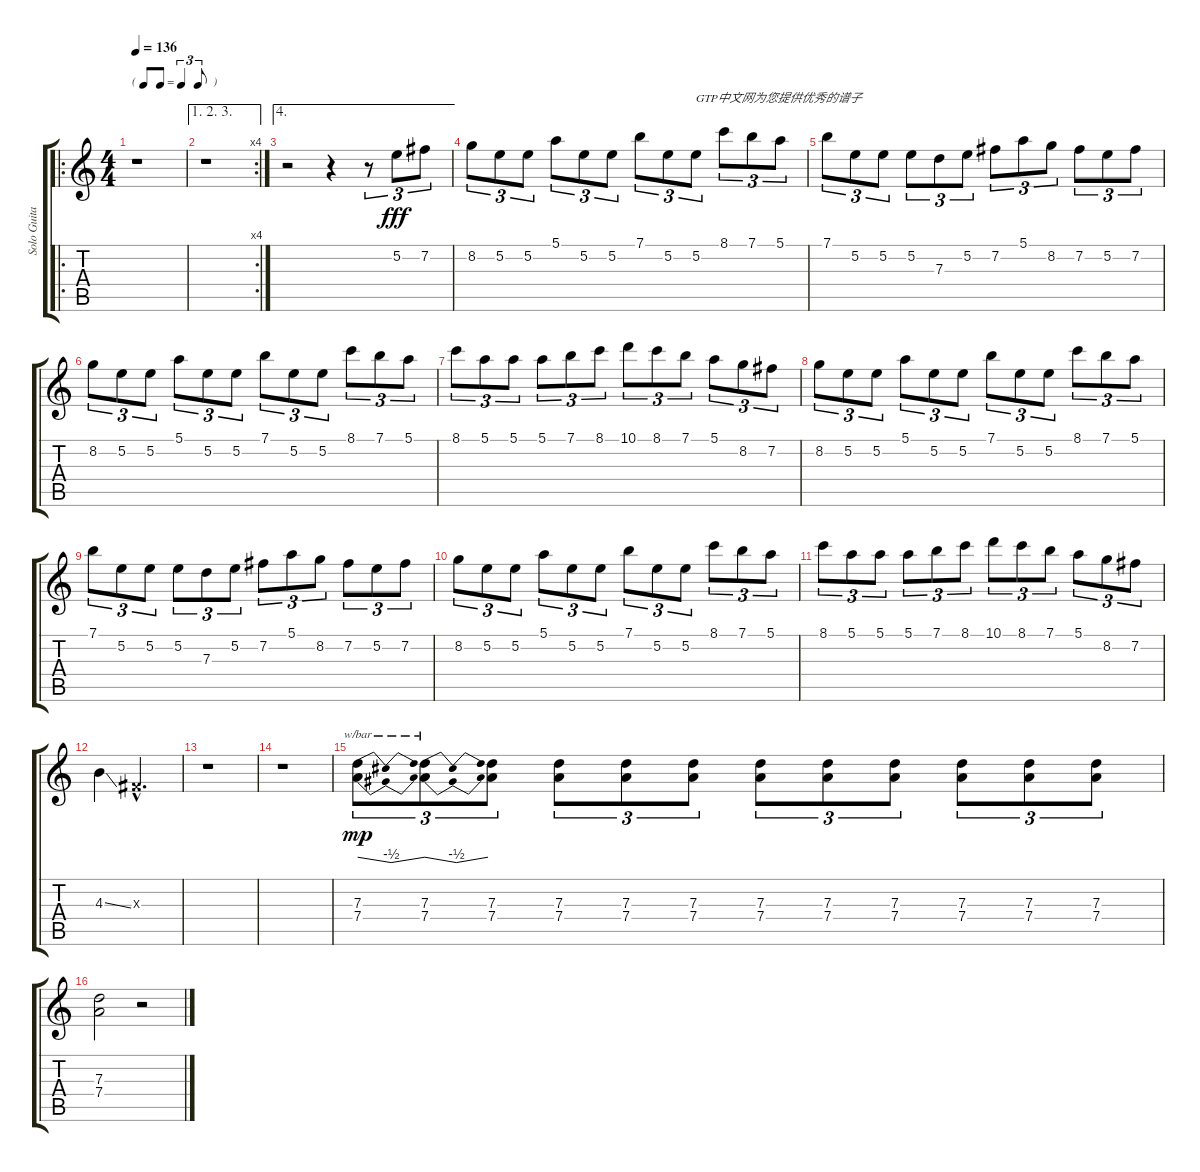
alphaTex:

\track ("Solo Guitar" "Solo Guita") {instrument distortionguitar}
\staff {score tabs}
\tuning (E4 B3 G3 D3 A2 E2) {hide}
\ro
\ts (4 4)
\tf triplet8th
\tempo 136
\clef g2
\ks c
r.1{dy fff instrument distortionguitar} |
\ae (1 2 3)
\rc 4
r.1 |
\ae 4
r.2 r.4 r.8{tu (3 2)} 5.2.8{tu (3 2)} 7.2.8{tu (3 2)} |
8.2.8{tu (3 2)} 5.2.8{tu (3 2)} 5.2.8{tu (3 2)} 5.1.8{tu (3 2)} 5.2.8{tu (3 2)} 5.2.8{tu (3 2)} 7.1.8{tu (3 2)} 5.2.8{tu (3 2)} 5.2.8{tu (3 2) txt "GTP中文网为您提供优秀的谱子"} 8.1.8{tu (3 2)} 7.1.8{tu (3 2)} 5.1.8{tu (3 2)} |
7.1.8{tu (3 2)} 5.2.8{tu (3 2)} 5.2.8{tu (3 2)} 5.2.8{tu (3 2)} 7.3.8{tu (3 2)} 5.2.8{tu (3 2)} 7.2.8{tu (3 2)} 5.1.8{tu (3 2)} 8.2.8{tu (3 2)} 7.2.8{tu (3 2)} 5.2.8{tu (3 2)} 7.2.8{tu (3 2)} |
8.2.8{tu (3 2)} 5.2.8{tu (3 2)} 5.2.8{tu (3 2)} 5.1.8{tu (3 2)} 5.2.8{tu (3 2)} 5.2.8{tu (3 2)} 7.1.8{tu (3 2)} 5.2.8{tu (3 2)} 5.2.8{tu (3 2)} 8.1.8{tu (3 2)} 7.1.8{tu (3 2)} 5.1.8{tu (3 2)} |
8.1.8{tu (3 2)} 5.1.8{tu (3 2)} 5.1.8{tu (3 2)} 5.1.8{tu (3 2)} 7.1.8{tu (3 2)} 8.1.8{tu (3 2)} 10.1.8{tu (3 2)} 8.1.8{tu (3 2)} 7.1.8{tu (3 2)} 5.1.8{tu (3 2)} 8.2.8{tu (3 2)} 7.2.8{tu (3 2)} |
8.2.8{tu (3 2)} 5.2.8{tu (3 2)} 5.2.8{tu (3 2)} 5.1.8{tu (3 2)} 5.2.8{tu (3 2)} 5.2.8{tu (3 2)} 7.1.8{tu (3 2)} 5.2.8{tu (3 2)} 5.2.8{tu (3 2)} 8.1.8{tu (3 2)} 7.1.8{tu (3 2)} 5.1.8{tu (3 2)} |
7.1.8{tu (3 2)} 5.2.8{tu (3 2)} 5.2.8{tu (3 2)} 5.2.8{tu (3 2)} 7.3.8{tu (3 2)} 5.2.8{tu (3 2)} 7.2.8{tu (3 2)} 5.1.8{tu (3 2)} 8.2.8{tu (3 2)} 7.2.8{tu (3 2)} 5.2.8{tu (3 2)} 7.2.8{tu (3 2)} |
8.2.8{tu (3 2)} 5.2.8{tu (3 2)} 5.2.8{tu (3 2)} 5.1.8{tu (3 2)} 5.2.8{tu (3 2)} 5.2.8{tu (3 2)} 7.1.8{tu (3 2)} 5.2.8{tu (3 2)} 5.2.8{tu (3 2)} 8.1.8{tu (3 2)} 7.1.8{tu (3 2)} 5.1.8{tu (3 2)} |
8.1.8{tu (3 2)} 5.1.8{tu (3 2)} 5.1.8{tu (3 2)} 5.1.8{tu (3 2)} 7.1.8{tu (3 2)} 8.1.8{tu (3 2)} 10.1.8{tu (3 2)} 8.1.8{tu (3 2)} 7.1.8{tu (3 2)} 5.1.8{tu (3 2)} 8.2.8{tu (3 2)} 7.2.8{tu (3 2)} |
4.3{ss}.4 -1.3{hac x}.2{d} |
r.1 |
r.1 |
(7.3 7.4).8{tu (3 2) tbe (dip default 0 0 30 -2 60 0) dy mp} (7.3 7.4).8{tu (3 2) tbe (dip default 0 0 30 -2 60 0)} (7.3 7.4).8{tu (3 2)} (7.3 7.4).8{tu (3 2)} (7.3 7.4).8{tu (3 2)} (7.3 7.4).8{tu (3 2)} (7.3 7.4).8{tu (3 2)} (7.3 7.4).8{tu (3 2)} (7.3 7.4).8{tu (3 2)} (7.3 7.4).8{tu (3 2)} (7.3 7.4).8{tu (3 2)} (7.3 7.4).8{tu (3 2)} |
(7.3 7.4).2 r.2
